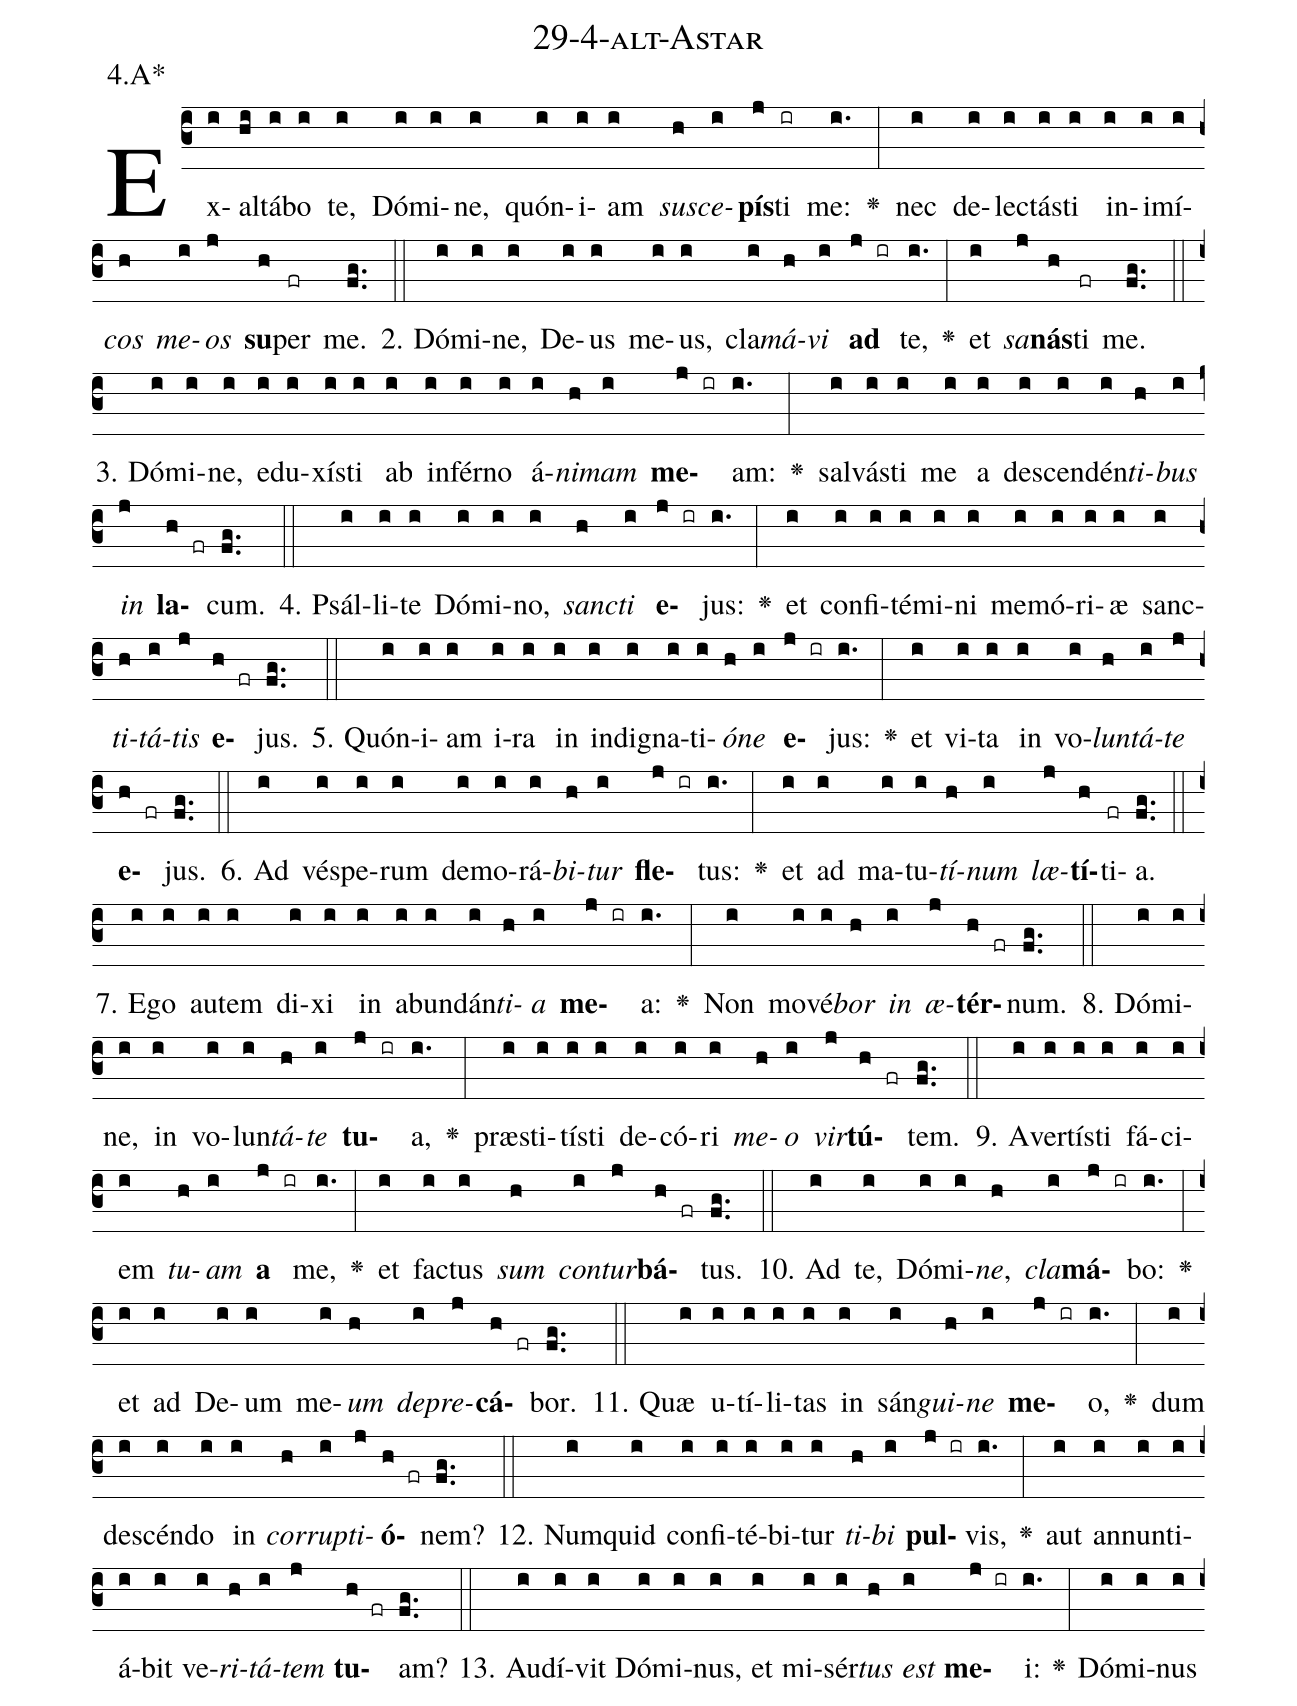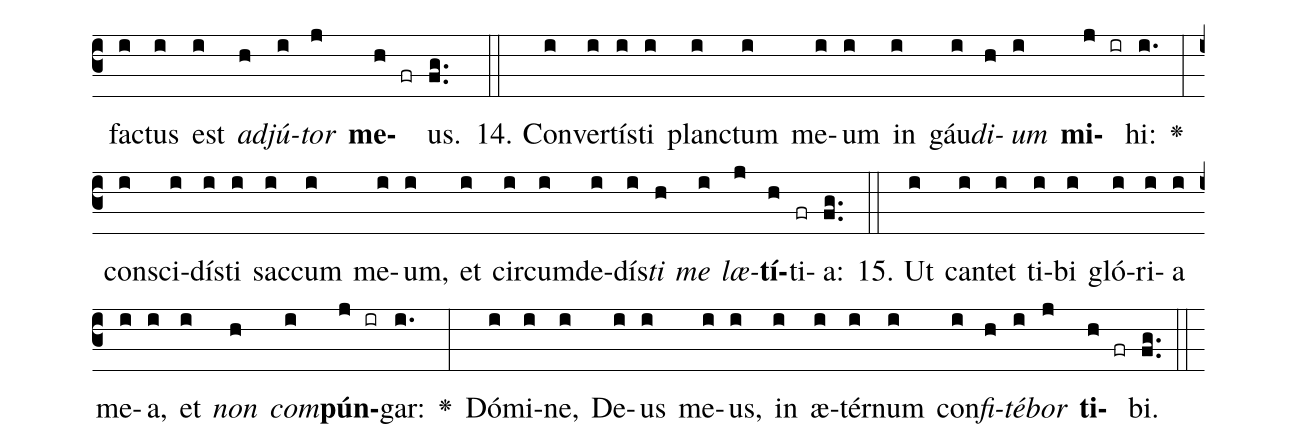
name: 29-4-alt-Astar;
annotation: 4.A*;
%%
(c3)Ex(i)al(hi)tá(i)bo(i) te,(i) Dó(i)mi(i)ne,(i) quón(i)i(i)am(i) <i>su</i>(h)<i>sce</i>(i)<b>pís</b>(j)ti(ir) me:(i.) <v>\greheightstar</v>(:) nec(i) de(i)lec(i)tás(i)ti(i) in(i)i(i)mí(i)<i>cos</i>(h) <i>me</i>(i)<i>os</i>(j) <b>su</b>(h)per(fr) me.(fg..) (::)
2. Dó(i)mi(i)ne,(i) De(i)us(i) me(i)us,(i) cla(i)<i>má</i>(h)<i>vi</i>(i) <b>ad</b>(j ir) te,(i.) <v>\greheightstar</v>(:) et(i) <i>sa</i>(j)<b>nás</b>(h)ti(fr) me.(fg..) (::)
3. Dó(i)mi(i)ne,(i) e(i)du(i)xís(i)ti(i) ab(i) in(i)fér(i)no(i) á(i)<i>ni</i>(h)<i>mam</i>(i) <b>me</b>(j ir)am:(i.) <v>\greheightstar</v>(:) sal(i)vás(i)ti(i) me(i) a(i) de(i)scen(i)dén(i)<i>ti</i>(h)<i>bus</i>(i) <i>in</i>(j) <b>la</b>(h fr)cum.(fg..) (::)
4. Psál(i)li(i)te(i) Dó(i)mi(i)no,(i) <i>sanc</i>(h)<i>ti</i>(i) <b>e</b>(j ir)jus:(i.) <v>\greheightstar</v>(:) et(i) con(i)fi(i)té(i)mi(i)ni(i) me(i)mó(i)ri(i)æ(i) sanc(i)<i>ti</i>(h)<i>tá</i>(i)<i>tis</i>(j) <b>e</b>(h fr)jus.(fg..) (::)
5. Quón(i)i(i)am(i) i(i)ra(i) in(i) in(i)di(i)gna(i)ti(i)<i>ó</i>(h)<i>ne</i>(i) <b>e</b>(j ir)jus:(i.) <v>\greheightstar</v>(:) et(i) vi(i)ta(i) in(i) vo(i)<i>lun</i>(h)<i>tá</i>(i)<i>te</i>(j) <b>e</b>(h fr)jus.(fg..) (::)
6. Ad(i) vés(i)pe(i)rum(i) de(i)mo(i)rá(i)<i>bi</i>(h)<i>tur</i>(i) <b>fle</b>(j ir)tus:(i.) <v>\greheightstar</v>(:) et(i) ad(i) ma(i)tu(i)<i>tí</i>(h)<i>num</i>(i) <i>læ</i>(j)<b>tí</b>(h)ti(fr)a.(fg..) (::)
7. E(i)go(i) au(i)tem(i) di(i)xi(i) in(i) ab(i)un(i)dán(i)<i>ti</i>(h)<i>a</i>(i) <b>me</b>(j ir)a:(i.) <v>\greheightstar</v>(:) Non(i) mo(i)vé(i)<i>bor</i>(h) <i>in</i>(i) <i>æ</i>(j)<b>tér</b>(h fr)num.(fg..) (::)
8. Dó(i)mi(i)ne,(i) in(i) vo(i)lun(i)<i>tá</i>(h)<i>te</i>(i) <b>tu</b>(j ir)a,(i.) <v>\greheightstar</v>(:) præ(i)sti(i)tís(i)ti(i) de(i)có(i)ri(i) <i>me</i>(h)<i>o</i>(i) <i>vir</i>(j)<b>tú</b>(h fr)tem.(fg..) (::)
9. A(i)ver(i)tís(i)ti(i) fá(i)ci(i)em(i) <i>tu</i>(h)<i>am</i>(i) <b>a</b>(j ir) me,(i.) <v>\greheightstar</v>(:) et(i) fac(i)tus(i) <i>sum</i>(h) <i>con</i>(i)<i>tur</i>(j)<b>bá</b>(h fr)tus.(fg..) (::)
10. Ad(i) te,(i) Dó(i)mi(i)<i>ne</i>,(h) <i>cla</i>(i)<b>má</b>(j ir)bo:(i.) <v>\greheightstar</v>(:) et(i) ad(i) De(i)um(i) me(i)<i>um</i>(h) <i>de</i>(i)<i>pre</i>(j)<b>cá</b>(h fr)bor.(fg..) (::)
11. Quæ(i) u(i)tí(i)li(i)tas(i) in(i) sán(i)<i>gui</i>(h)<i>ne</i>(i) <b>me</b>(j ir)o,(i.) <v>\greheightstar</v>(:) dum(i) de(i)scén(i)do(i) in(i) <i>cor</i>(h)<i>rup</i>(i)<i>ti</i>(j)<b>ó</b>(h fr)nem?(fg..) (::)
12. Num(i)quid(i) con(i)fi(i)té(i)bi(i)tur(i) <i>ti</i>(h)<i>bi</i>(i) <b>pul</b>(j ir)vis,(i.) <v>\greheightstar</v>(:) aut(i) an(i)nun(i)ti(i)á(i)bit(i) ve(i)<i>ri</i>(h)<i>tá</i>(i)<i>tem</i>(j) <b>tu</b>(h fr)am?(fg..) (::)
13. Au(i)dí(i)vit(i) Dó(i)mi(i)nus,(i) et(i) mi(i)sér(i)<i>tus</i>(h) <i>est</i>(i) <b>me</b>(j ir)i:(i.) <v>\greheightstar</v>(:) Dó(i)mi(i)nus(i) fac(i)tus(i) est(i) <i>ad</i>(h)<i>jú</i>(i)<i>tor</i>(j) <b>me</b>(h fr)us.(fg..) (::)
14. Con(i)ver(i)tís(i)ti(i) planc(i)tum(i) me(i)um(i) in(i) gáu(i)<i>di</i>(h)<i>um</i>(i) <b>mi</b>(j ir)hi:(i.) <v>\greheightstar</v>(:) con(i)sci(i)dís(i)ti(i) sac(i)cum(i) me(i)um,(i) et(i) cir(i)cum(i)de(i)dís(i)<i>ti</i>(h) <i>me</i>(i) <i>læ</i>(j)<b>tí</b>(h)ti(fr)a:(fg..) (::)
15. Ut(i) can(i)tet(i) ti(i)bi(i) gló(i)ri(i)a(i) me(i)a,(i) et(i) <i>non</i>(h) <i>com</i>(i)<b>pún</b>(j ir)gar:(i.) <v>\greheightstar</v>(:) Dó(i)mi(i)ne,(i) De(i)us(i) me(i)us,(i) in(i) æ(i)tér(i)num(i) con(i)<i>fi</i>(h)<i>té</i>(i)<i>bor</i>(j) <b>ti</b>(h fr)bi.(fg..) (::)
